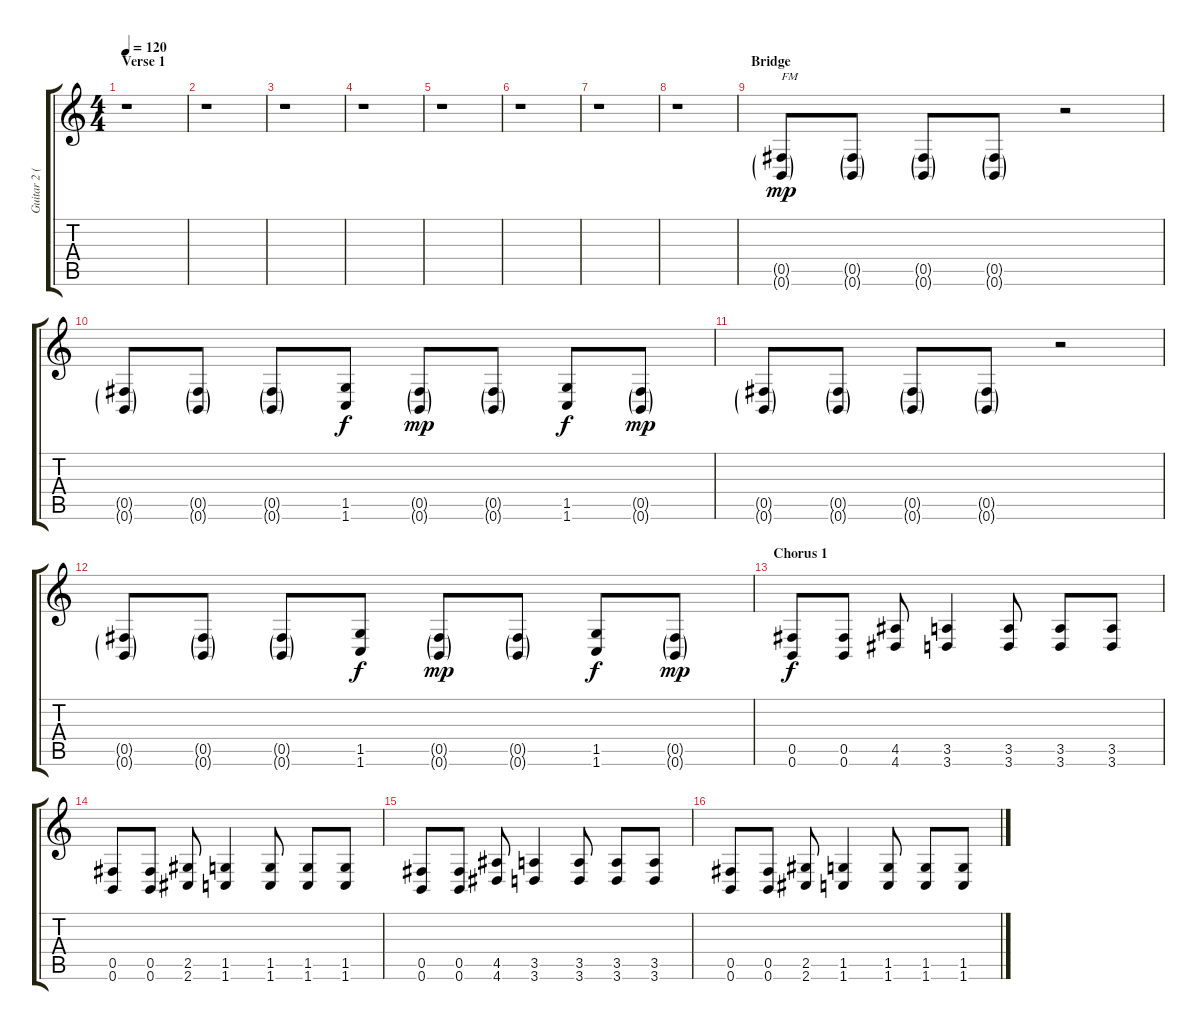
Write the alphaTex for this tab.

\track ("Guitar 2 (P.Mueller)" "Guitar 2 (") {instrument distortionguitar}
\staff {score tabs}
\tuning (Db4 Ab3 E3 B2 Gb2 B1) {hide}
\ts (4 4)
\section ("" "Verse 1")
\tempo 120
\clef g2
\ks c
r.1{dy f} |
r.1 |
r.1 |
r.1 |
r.1 |
r.1 |
r.1 |
r.1 |
\section ("" "Bridge")
(0.5{g} 0.6{g}).8{txt "FM" dy mp} (0.5{g} 0.6{g}).8 (0.5{g} 0.6{g}).8 (0.5{g} 0.6{g}).8 r.2 |
(0.5{g} 0.6{g}).8 (0.5{g} 0.6{g}).8 (0.5{g} 0.6{g}).8 (1.5 1.6).8{dy f} (0.5{g} 0.6{g}).8{dy mp} (0.5{g} 0.6{g}).8 (1.5 1.6).8{dy f} (0.5{g} 0.6{g}).8{dy mp} |
(0.5{g} 0.6{g}).8 (0.5{g} 0.6{g}).8 (0.5{g} 0.6{g}).8 (0.5{g} 0.6{g}).8 r.2 |
(0.5{g} 0.6{g}).8 (0.5{g} 0.6{g}).8 (0.5{g} 0.6{g}).8 (1.5 1.6).8{dy f} (0.5{g} 0.6{g}).8{dy mp} (0.5{g} 0.6{g}).8 (1.5 1.6).8{dy f} (0.5{g} 0.6{g}).8{dy mp} |
\section ("" "Chorus 1")
(0.5 0.6).8{dy f} (0.5 0.6).8 (4.5 4.6).8 (3.5 3.6).4 (3.5 3.6).8 (3.5 3.6).8 (3.5 3.6).8 |
(0.5 0.6).8 (0.5 0.6).8 (2.5 2.6).8 (1.5 1.6).4 (1.5 1.6).8 (1.5 1.6).8 (1.5 1.6).8 |
(0.5 0.6).8 (0.5 0.6).8 (4.5 4.6).8 (3.5 3.6).4 (3.5 3.6).8 (3.5 3.6).8 (3.5 3.6).8 |
(0.5 0.6).8 (0.5 0.6).8 (2.5 2.6).8 (1.5 1.6).4 (1.5 1.6).8 (1.5 1.6).8 (1.5 1.6).8
